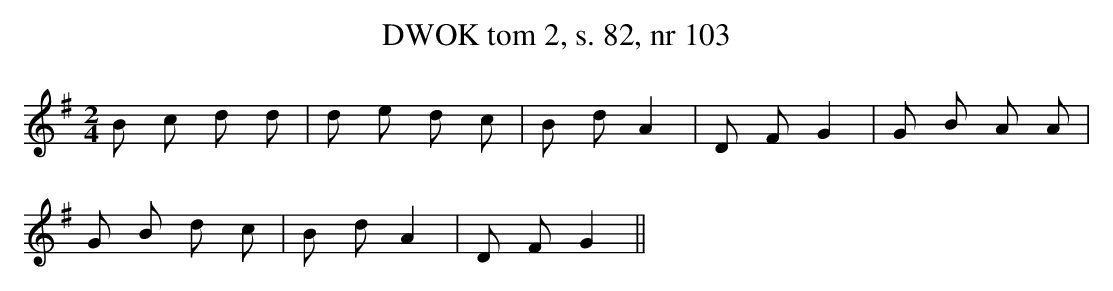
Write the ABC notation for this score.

X:1
T: DWOK tom 2, s. 82, nr 103
L: 1/16
M: 2/4
K: G
B2 c2 d2 d2 |\
d2 e2 d2 c2 |\
B2 d2 A4 |\
D2 F2 G4 |\
G2 B2 A2 A2 |
G2 B2 d2 c2 |\
B2 d2 A4 |\
D2 F2 G4 ||
